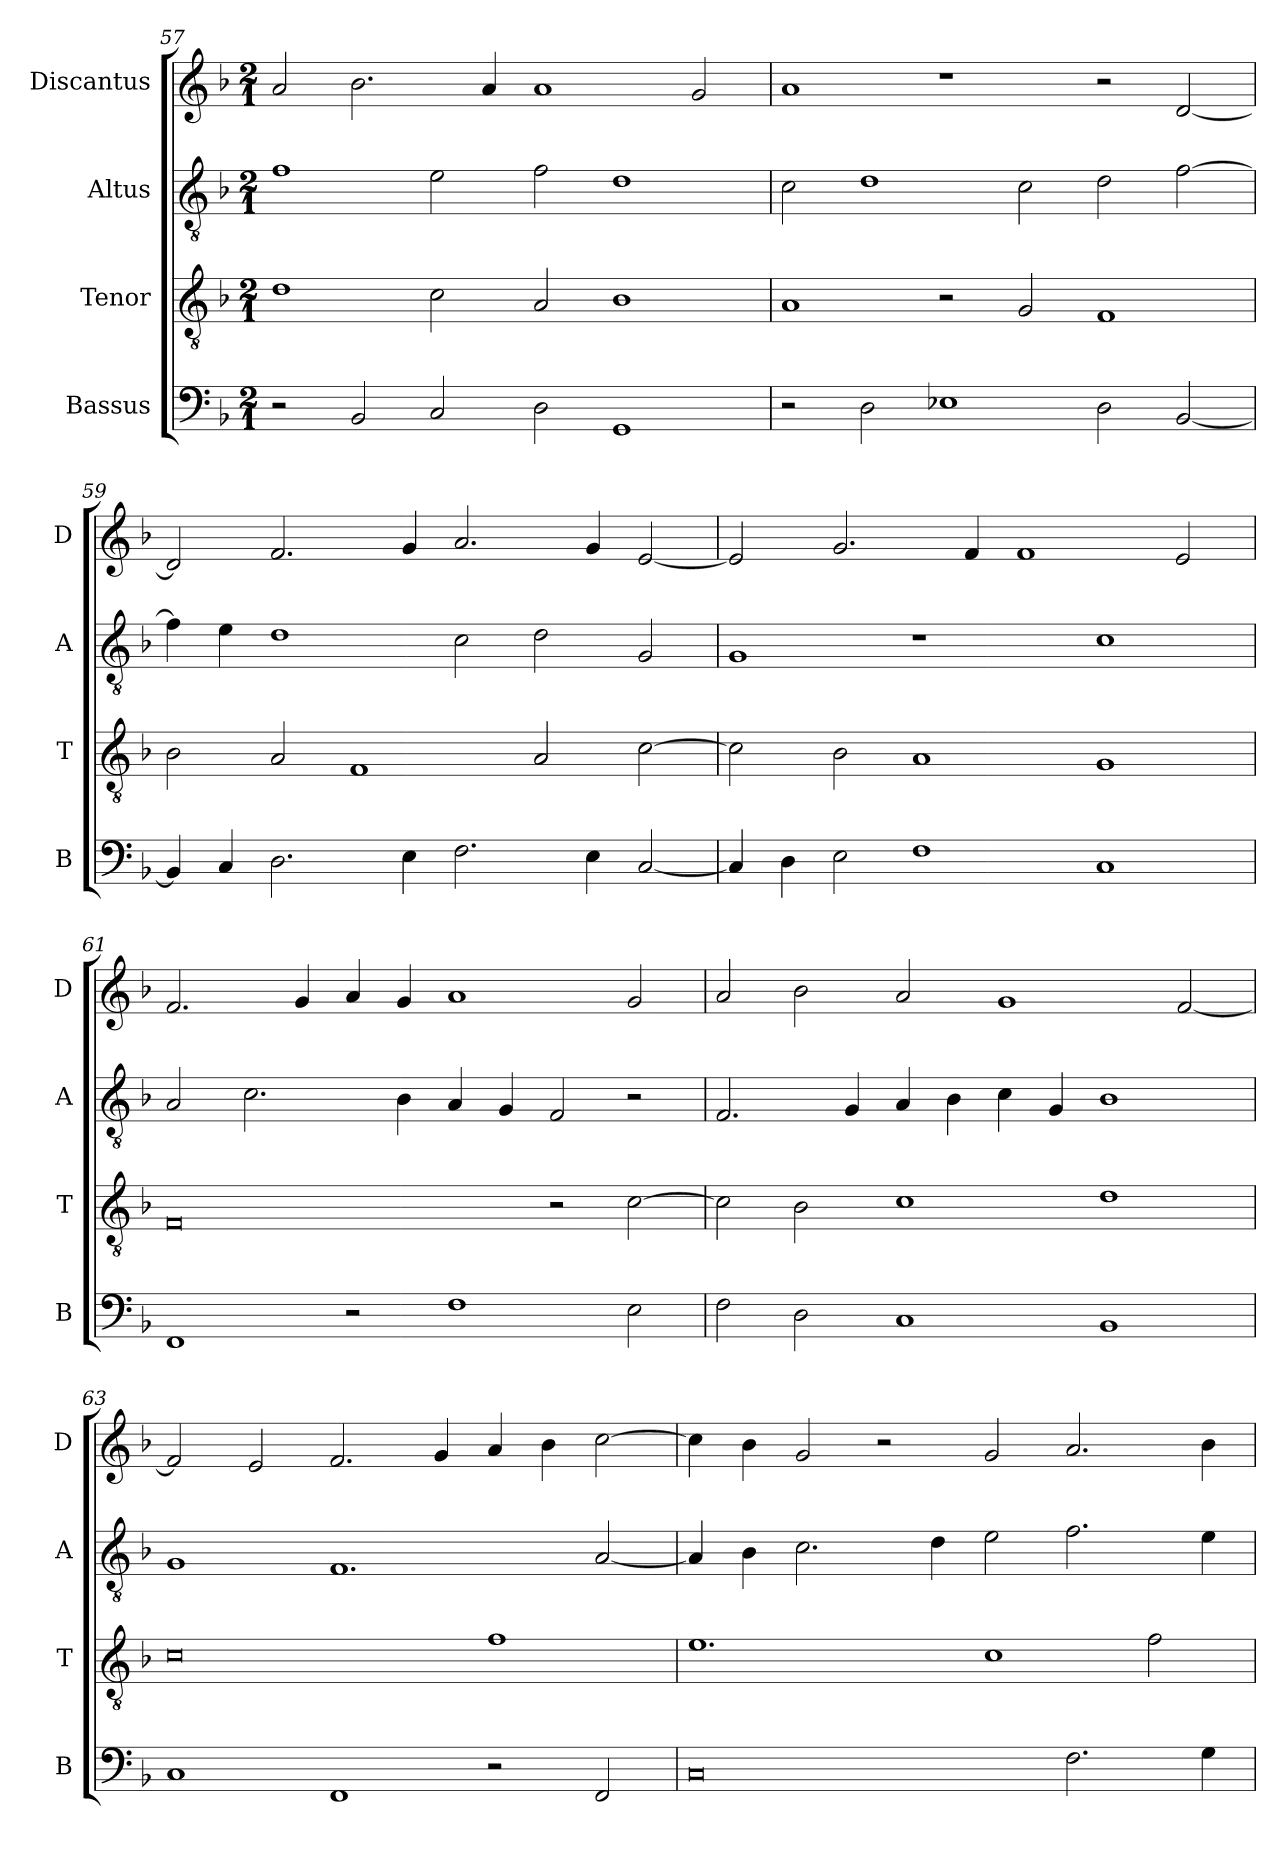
**kern	**kern	**kern	**kern
*part4	*part3	*part2	*part1
*staff4	*staff3	*staff2	*staff1
*I"Bassus	*I"Tenor	*I"Altus	*I"Discantus
*I'B	*I'T	*I'A	*I'D
*clefF4	*clefGv2	*clefGv2	*clefG2
*k[b-]	*k[b-]	*k[b-]	*k[b-]
*M2/1	*M2/1	*M2/1	*M2/1
=57	=57	=57	=57
2r	1d	1f	2a/
2BB-/	.	.	2.b-\
2C/	2c\	2e\	.
.	.	.	4a/
2D\	2A/	2f\	1a
1GG	1B-	1d	.
.	.	.	2g/
=58	=58	=58	=58
2r	1A	2c\	1a
2D\	.	1d	.
1E-X	2r	.	1r
.	2G/	2c\	.
2D\	1F	2d\	2r
[2BB-/	.	[2f\	[2d/
=59	=59	=59	=59
4BB-/]	2B-\	4f\]	2d/]
4C/	.	4e\	.
2.D\	2A/	1d	2.f/
.	1F	.	.
4E\	.	.	4g/
2.F\	.	2c\	2.a/
.	2A/	2d\	.
4E\	.	.	4g/
[2C/	[2c\	2G/	[2e/
=60	=60	=60	=60
4C/]	2c\]	1G	2e/]
4D\	.	.	.
2E\	2B-\	.	2.g/
1F	1A	1r	.
.	.	.	4f/
.	.	.	1f
1C	1G	1c	.
.	.	.	2e/
=61	=61	=61	=61
1FF	0F	2A/	2.f/
.	.	2.c\	.
.	.	.	4g/
2r	.	.	4a/
.	.	4B-\	4g/
1F	.	4A/	1a
.	.	4G/	.
.	2r	2F/	.
2E\	[2c\	2r	2g/
=62	=62	=62	=62
2F\	2c\]	2.F/	2a/
2D\	2B-\	.	2b-\
.	.	4G/	.
1C	1c	4A/	2a/
.	.	4B-\	.
.	.	4c\	1g
.	.	4G/	.
1BB-	1d	1B-	.
.	.	.	[2f/
=63	=63	=63	=63
1C	0c	1G	2f/]
.	.	.	2e/
1FF	.	1.F	2.f/
.	.	.	4g/
2r	1f	.	4a/
.	.	.	4b-\
2FF/	.	[2A/	[2cc\
=64	=64	=64	=64
0C	1.e	4A/]	4cc\]
.	.	4B-\	4b-\
.	.	2.c\	2g/
.	.	.	2r
.	.	4d\	.
.	1c	2e\	2g/
2.F\	.	2.f\	2.a/
.	2f\	.	.
4G\	.	4e\	4b-\
=	=	=	=
*-	*-	*-	*-
